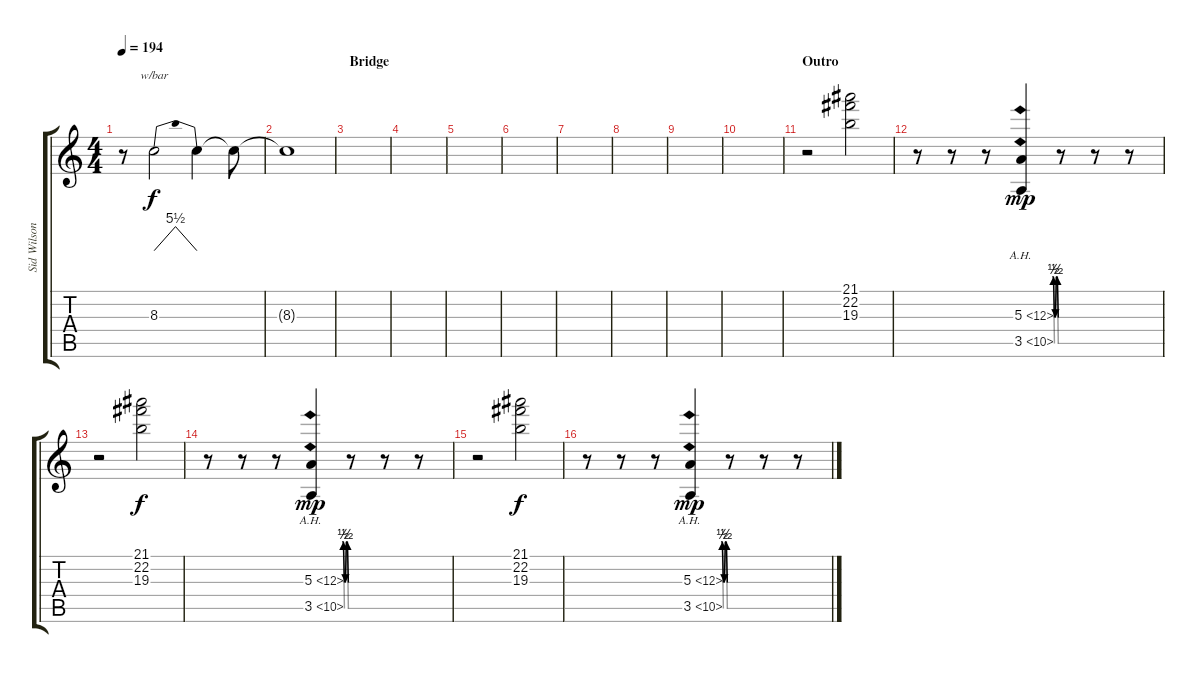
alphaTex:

\track ("Sid Wilson / Guitar Effects" "Sid Wilson") {instrument overdrivenguitar}
\staff {score tabs}
\tuning (Db4 Ab3 E3 B2 Gb2 B1) {hide}
\ts (4 4)
\tempo 194
\clef g2
\ks c
r.8{dy f} 8.3.2{tbe (dip default 0 0 14 22 42 22 60 0)} 8.3{t}.4 8.3{t}.8 |
8.3{t}.1 |
\section ("" "Bridge")
|
|
|
|
|
|
|
|
\section ("" "Outro")
r.2{volume 8 instrument orchestrahit} (21.1 22.2 19.3).2 |
r.8{volume 9 instrument blownbottle} r.8 r.8 (5.3{be (custom 0 0 10 2 20 2 30 0 40 0 50 2 60 2) ah 7} 3.5{be (custom 0 0 10 2 20 2 30 0 40 0 50 2 60 2) ah 7}).4{dy mp} r.8 r.8 r.8 |
r.2{volume 8 instrument orchestrahit} (21.1 22.2 19.3).2{dy f} |
r.8{volume 9 instrument blownbottle} r.8 r.8 (5.3{be (custom 0 0 10 2 20 2 30 0 40 0 50 2 60 2) ah 7} 3.5{be (custom 0 0 10 2 20 2 30 0 40 0 50 2 60 2) ah 7}).4{dy mp} r.8 r.8 r.8 |
r.2{volume 8 instrument orchestrahit} (21.1 22.2 19.3).2{dy f} |
r.8{volume 9 instrument blownbottle} r.8 r.8 (5.3{be (custom 0 0 10 2 20 2 30 0 40 0 50 2 60 2) ah 7} 3.5{be (custom 0 0 10 2 20 2 30 0 40 0 50 2 60 2) ah 7}).4{dy mp} r.8 r.8 r.8
